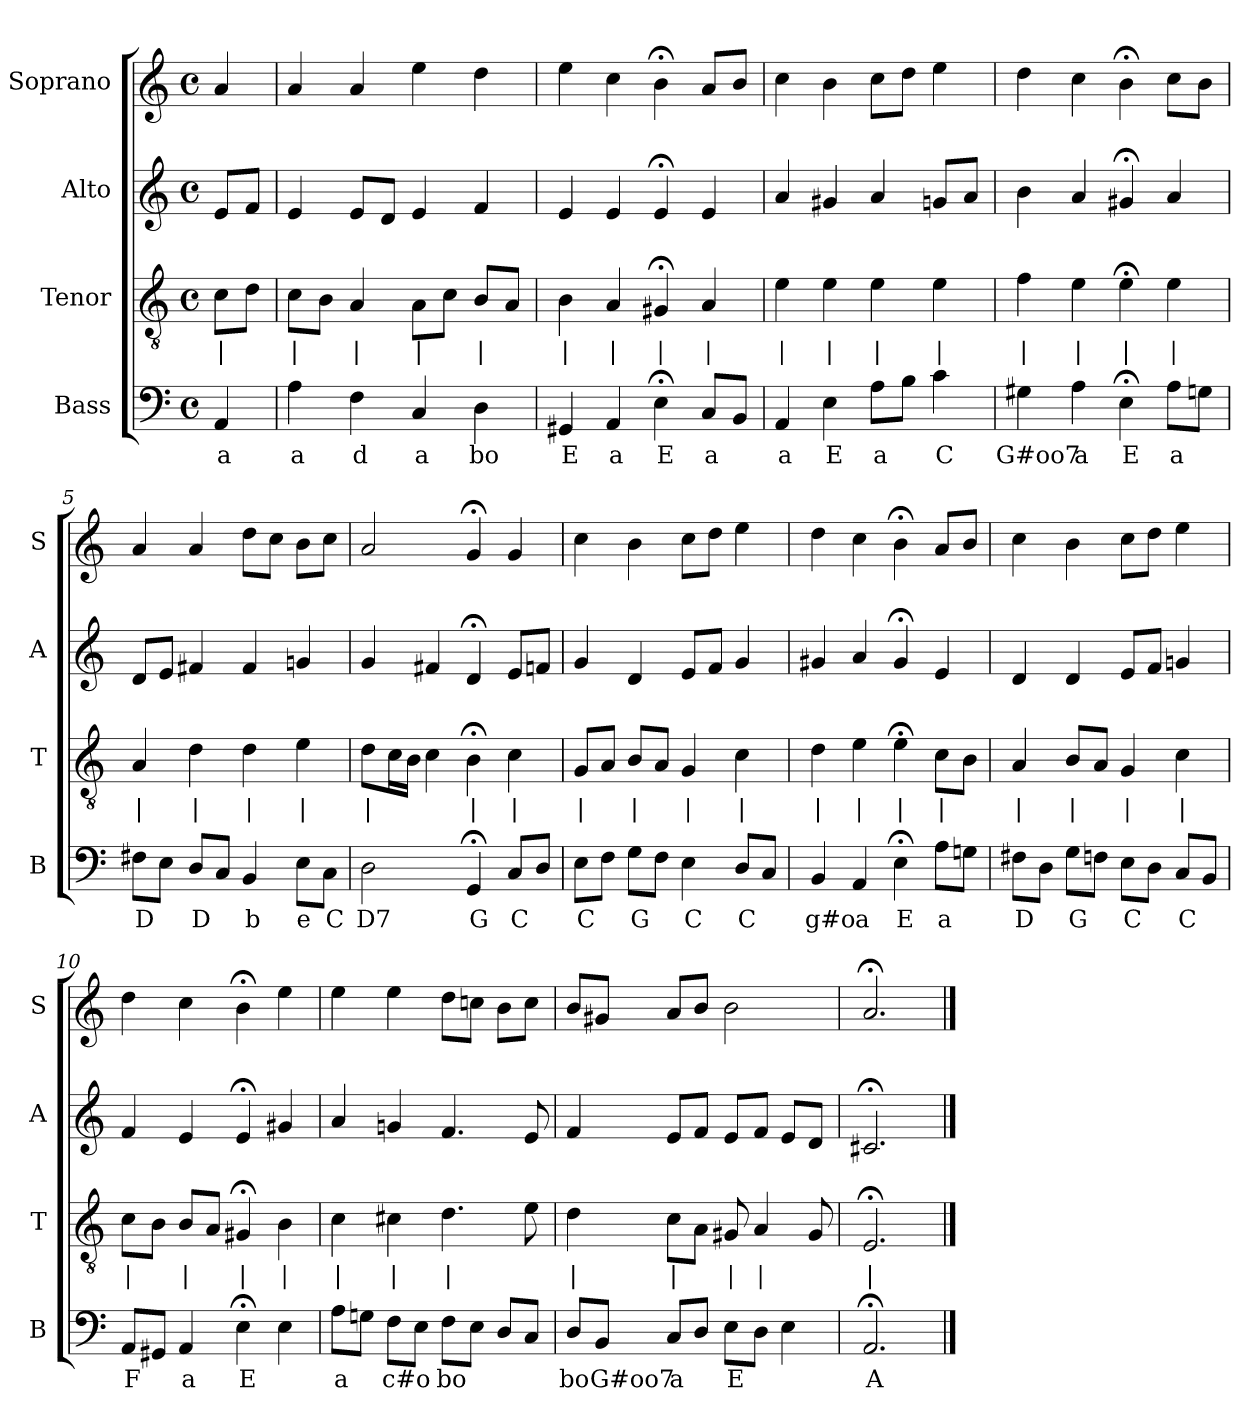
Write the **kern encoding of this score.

**kern	**text	**kern	**text	**kern	**kern
*part4	*part4	*part3	*part3	*part2	*part1
*staff4	*staff4	*staff3	*staff3	*staff2	*staff1
*I"Bass	*	*I"Tenor	*	*I"Alto	*I"Soprano
*I'B	*	*I'T	*	*I'A	*I'S
*clefF4	*	*clefGv2	*	*clefG2	*clefG2
*k[]	*	*k[]	*	*k[]	*k[]
*a:	*	*a:	*	*a:	*a:
*M4/4	*	*M4/4	*	*M4/4	*M4/4
*met(c)	*	*met(c)	*	*met(c)	*met(c)
*MM100	*	*MM100	*	*MM100	*MM100
=	=	=	=	=	=
4AA	a	8cL	|	8eL	4a
.	.	8dJ	.	8fJ	.
=1	=1	=1	=1	=1	=1
4A	a	8cL	|	4e	4a
.	.	8BJ	.	.	.
4F	d	4A	|	8eL	4a
.	.	.	.	8dJ	.
4C	a	8AL	|	4e	4ee
.	.	8cJ	.	.	.
4D	bo	8BL	|	4f	4dd
.	.	8AJ	.	.	.
=2	=2	=2	=2	=2	=2
4GG#X	E	4B	|	4e	4ee
4AA	a	4A	|	4e	4cc
4E;<	E	4G#X;<	|	4e;<	4b;<
8CL	a	4A	|	4e	8aL
8BBJ	.	.	.	.	8bJ
=3	=3	=3	=3	=3	=3
4AA	a	4e	|	4a	4cc
4E	E	4e	|	4g#X	4b
8AL	a	4e	|	4a	8ccL
8BJ	.	.	.	.	8ddJ
4c	C	4e	|	8gnL	4ee
.	.	.	.	8aJ	.
=4	=4	=4	=4	=4	=4
4G#X	G#oo7	4f	|	4b	4dd
4A	a	4e	|	4a	4cc
4E;<	E	4e;<	|	4g#X;<	4b;<
8AL	a	4e	|	4a	8ccL
8GnJ	.	.	.	.	8bJ
=5	=5	=5	=5	=5	=5
8F#XL	D	4A	|	8dL	4a
8EJ	.	.	.	8eJ	.
8DL	D	4d	|	4f#X	4a
8CJ	.	.	.	.	.
4BB	b	4d	|	4f#	8ddL
.	.	.	.	.	8ccJ
8EL	e	4e	|	4gn	8bL
8CJ	C	.	.	.	8ccJ
=6	=6	=6	=6	=6	=6
2D	D7	8dL	|	4g	2a
.	.	16cL	.	.	.
.	.	16BJJ	.	.	.
.	.	4c	.	4f#X	.
4GG;<	G	4B;<	|	4d;<	4g;<
8CL	C	4c	|	8eL	4g
8DJ	.	.	.	8fnJ	.
=7	=7	=7	=7	=7	=7
8EL	C	8GL	|	4g	4cc
8FJ	.	8AJ	.	.	.
8GL	G	8BL	|	4d	4b
8FJ	.	8AJ	.	.	.
4E	C	4G	|	8eL	8ccL
.	.	.	.	8fJ	8ddJ
8DL	C	4c	|	4g	4ee
8CJ	.	.	.	.	.
=8	=8	=8	=8	=8	=8
4BB	g#o	4d	|	4g#X	4dd
4AA	a	4e	|	4a	4cc
4E;<	E	4e;<	|	4g#;<	4b;<
8AL	a	8cL	|	4e	8aL
8GnJ	.	8BJ	.	.	8bJ
=9	=9	=9	=9	=9	=9
8F#XL	D	4A	|	4d	4cc
8DJ	.	.	.	.	.
8GL	G	8BL	|	4d	4b
8FnJ	.	8AJ	.	.	.
8EL	C	4G	|	8eL	8ccL
8DJ	.	.	.	8fJ	8ddJ
8CL	C	4c	|	4gn	4ee
8BBJ	.	.	.	.	.
=10	=10	=10	=10	=10	=10
8AAL	F	8cL	|	4f	4dd
8GG#XJ	.	8BJ	.	.	.
4AA	a	8BL	|	4e	4cc
.	.	8AJ	.	.	.
4E;<	E	4G#X;<	|	4e;<	4b;<
4E	.	4B	|	4g#X	4ee
=11	=11	=11	=11	=11	=11
8AL	a	4c	|	4a	4ee
8GnJ	.	.	.	.	.
8FL	c#o	4c#X	|	4gn	4ee
8EJ	.	.	.	.	.
8FL	bo	4.d	|	4.f	8ddL
8EJ	.	.	.	.	8ccnJ
8DL	.	.	.	.	8bL
8CJ	.	8e	.	8e	8ccJ
=12	=12	=12	=12	=12	=12
8DL	bo	4d	|	4f	8bL
8BBJ	G#oo7	.	.	.	8g#XJ
8CL	a	8cL	|	8eL	8aL
8DJ	.	8AJ	.	8fJ	8bJ
8EL	E	8G#X	|	8eL	2b
8DJ	.	4A	|	8fJ	.
4E	.	.	.	8eL	.
.	.	8G#	.	8dJ	.
=13	=13	=13	=13	=13	=13
2.AA;<	A	2.E;<	|	2.c#X;<	2.a;<
==	==	==	==	==	==
*-	*-	*-	*-	*-	*-
